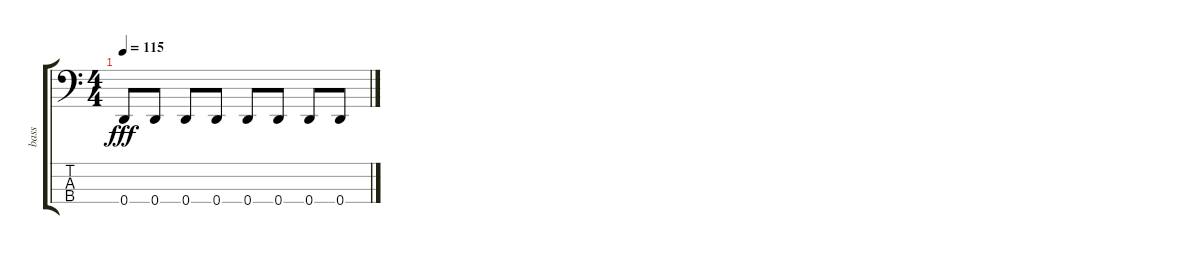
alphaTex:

\track ("bass" "bass") {instrument electricbassfinger}
\staff {score tabs}
\tuning (F2 C2 G1 D1) {hide}
\ts (4 4)
\tempo 115
\clef f4
\ks c
0.4.8{dy fff} 0.4.8 0.4.8 0.4.8 0.4.8 0.4.8 0.4.8 0.4.8
